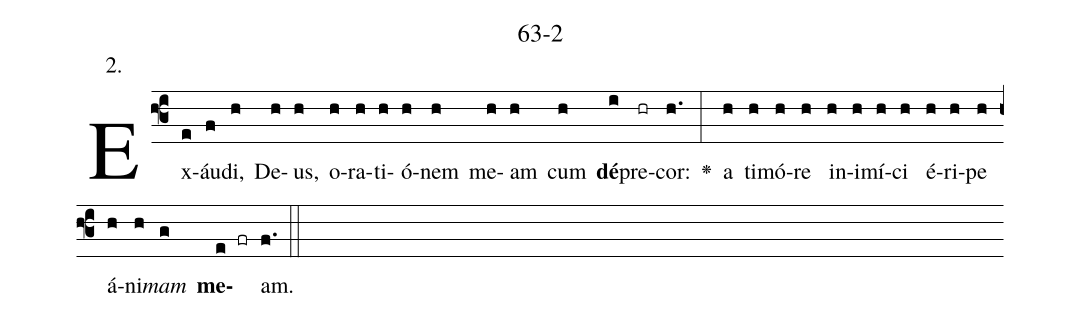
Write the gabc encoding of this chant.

name: 63-2;
annotation: 2.;
%%
(f3)Ex(e)áu(f)di,(h) De(h)us,(h) o(h)ra(h)ti(h)ó(h)nem(h) me(h)am(h) cum(h) <b>dé</b>(i)pre(hr)cor:(h.) <v>\greheightstar</v>(:) a(h) ti(h)mó(h)re(h) in(h)i(h)mí(h)ci(h) é(h)ri(h)pe(h) á(h)ni(h)<i>mam</i>(g) <b>me</b>(e fr)am.(f.) (::)


%E(h) u(h) o(h) u(g) a(e) e.(f.) (::)
